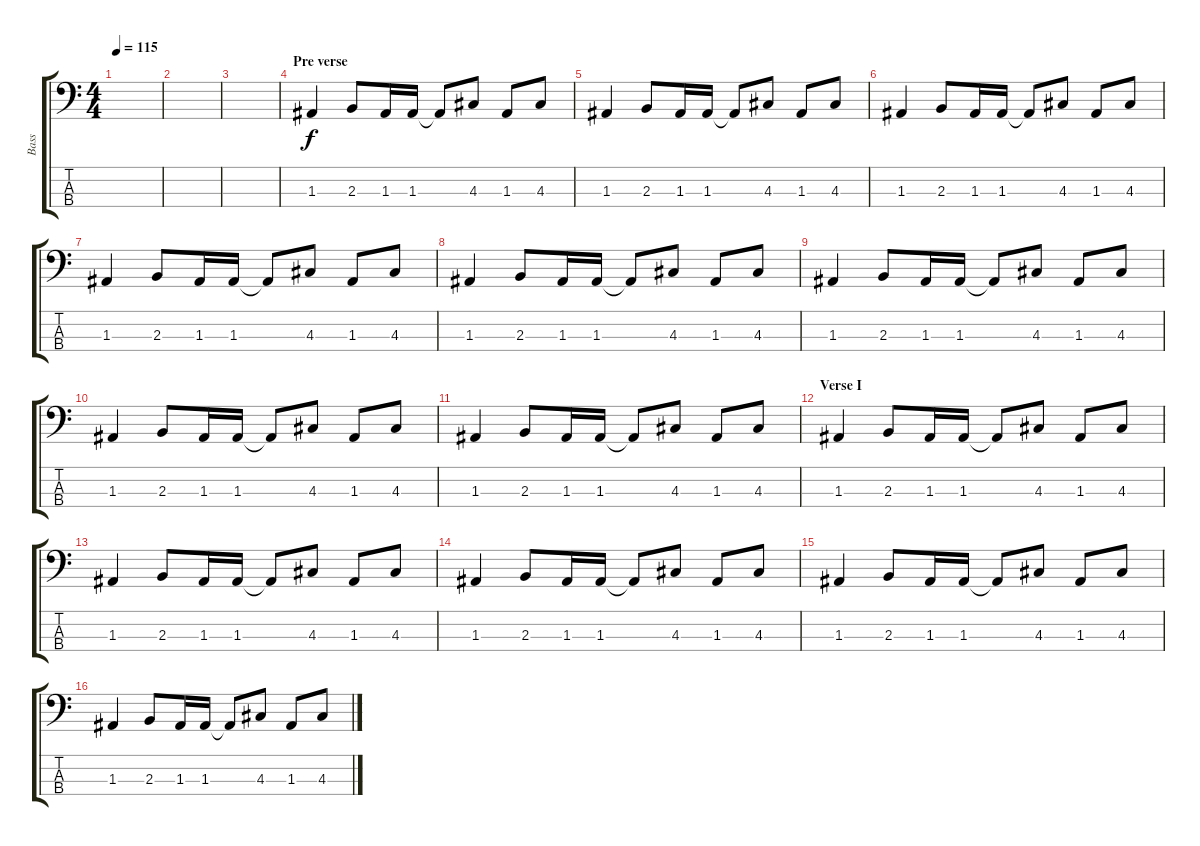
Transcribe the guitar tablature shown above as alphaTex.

\track ("Bass" "Bass") {instrument electricbasspick}
\staff {score tabs}
\tuning (G2 D2 A1 E1) {hide}
\ts (4 4)
\tempo 115
\clef f4
\ks c
|
|
|
\section ("" "Pre verse")
1.3.4 2.3.8 1.3.16 1.3.16 1.3{t}.8 4.3.8 1.3.8 4.3.8 |
1.3.4 2.3.8 1.3.16 1.3.16 1.3{t}.8 4.3.8 1.3.8 4.3.8 |
1.3.4 2.3.8 1.3.16 1.3.16 1.3{t}.8 4.3.8 1.3.8 4.3.8 |
1.3.4 2.3.8 1.3.16 1.3.16 1.3{t}.8 4.3.8 1.3.8 4.3.8 |
1.3.4 2.3.8 1.3.16 1.3.16 1.3{t}.8 4.3.8 1.3.8 4.3.8 |
1.3.4 2.3.8 1.3.16 1.3.16 1.3{t}.8 4.3.8 1.3.8 4.3.8 |
1.3.4 2.3.8 1.3.16 1.3.16 1.3{t}.8 4.3.8 1.3.8 4.3.8 |
1.3.4 2.3.8 1.3.16 1.3.16 1.3{t}.8 4.3.8 1.3.8 4.3.8 |
\section ("" "Verse I")
1.3.4{volume 11} 2.3.8 1.3.16 1.3.16 1.3{t}.8 4.3.8 1.3.8 4.3.8 |
1.3.4 2.3.8 1.3.16 1.3.16 1.3{t}.8 4.3.8 1.3.8 4.3.8 |
1.3.4 2.3.8 1.3.16 1.3.16 1.3{t}.8 4.3.8 1.3.8 4.3.8 |
1.3.4 2.3.8 1.3.16 1.3.16 1.3{t}.8 4.3.8 1.3.8 4.3.8 |
1.3.4 2.3.8 1.3.16 1.3.16 1.3{t}.8 4.3.8 1.3.8 4.3.8
